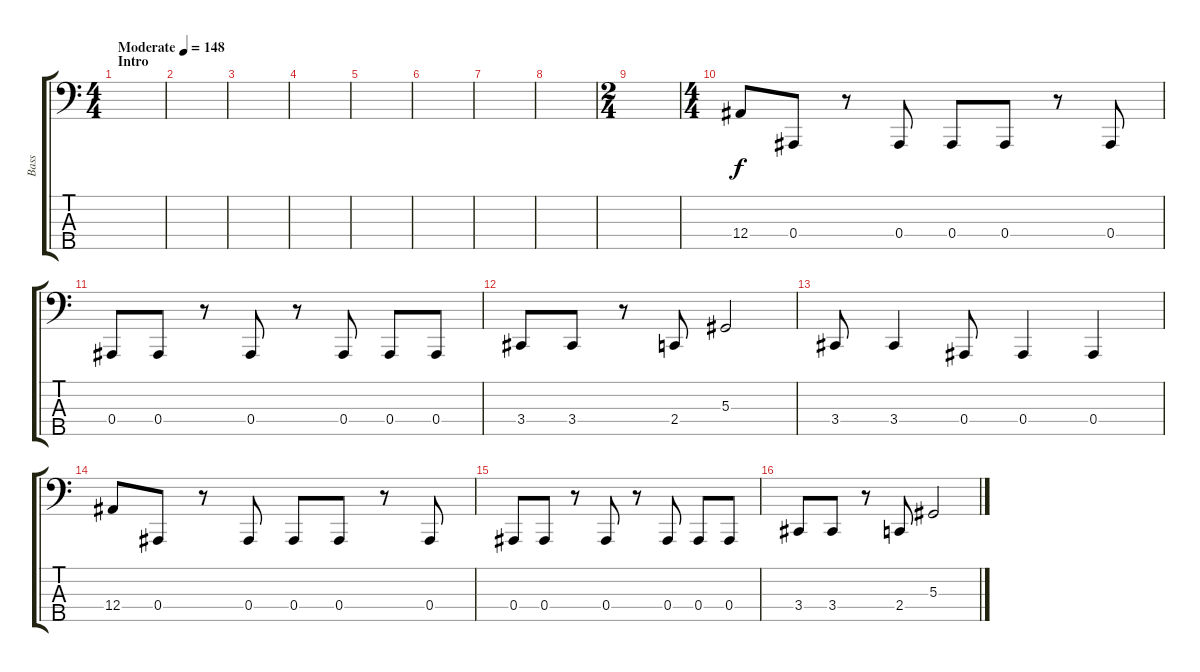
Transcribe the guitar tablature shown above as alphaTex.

\track ("Bass" "Bass") {instrument electricbassfinger}
\staff {score tabs}
\tuning (Db2 Ab1 Eb1 Bb0 F0) {hide}
\ts (4 4)
\section ("" "Intro")
\tempo (148 "Moderate")
\clef f4
\ks c
|
|
|
|
|
|
|
|
\ts (2 4)
|
\ts (4 4)
12.4.8 0.4.8 r.8 0.4.8 0.4.8 0.4.8 r.8 0.4.8 |
0.4.8 0.4.8 r.8 0.4.8 r.8 0.4.8 0.4.8 0.4.8 |
3.4.8 3.4.8 r.8 2.4.8 5.3.2 |
3.4.8 3.4.4 0.4.8 0.4.4 0.4.4 |
12.4.8 0.4.8 r.8 0.4.8 0.4.8 0.4.8 r.8 0.4.8 |
0.4.8 0.4.8 r.8 0.4.8 r.8 0.4.8 0.4.8 0.4.8 |
3.4.8 3.4.8 r.8 2.4.8 5.3.2
